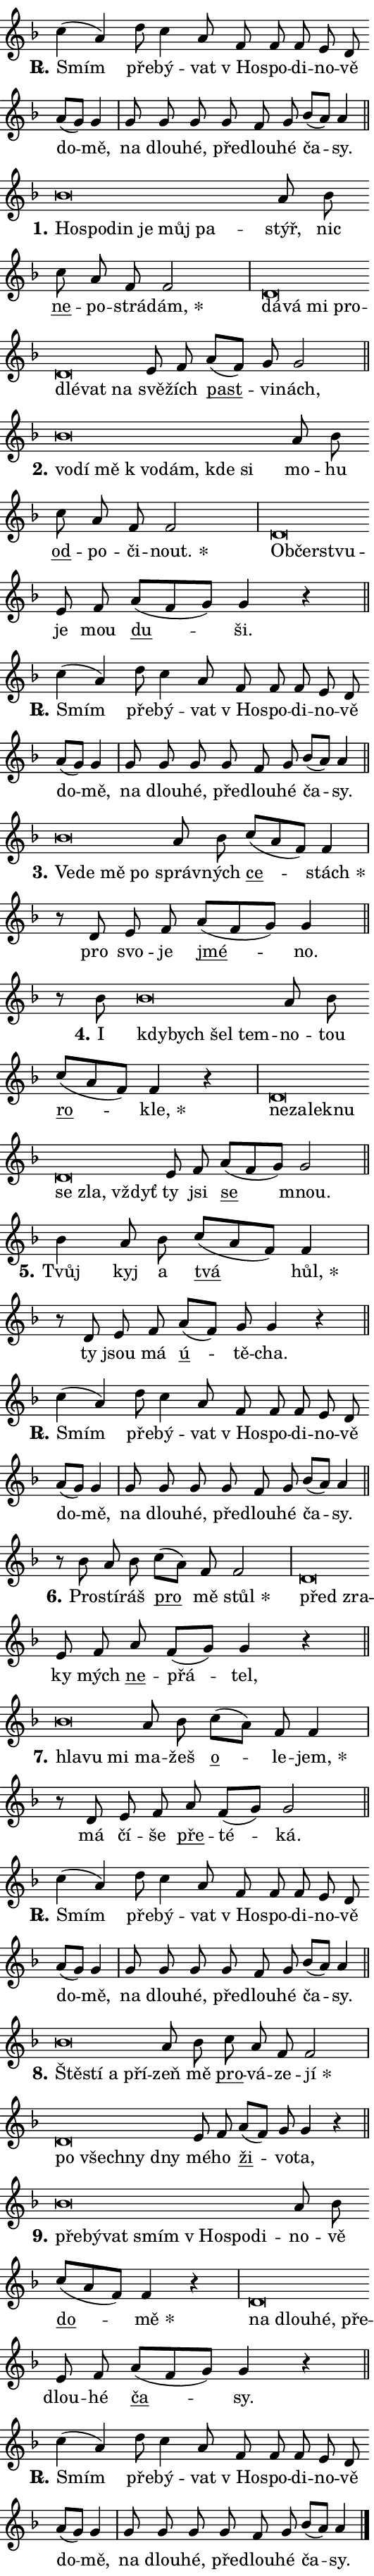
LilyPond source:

\version "2.24.0"
\header { tagline = "" }
\paper {
  indent = 0\cm
  top-margin = 0\cm
  right-margin = 0.13\cm % to fit lyric hyphens
  bottom-margin = 0\cm
  left-margin = 0\cm
  paper-width = 9\cm
  page-breaking = #ly:one-page-breaking
  system-system-spacing.basic-distance = #11
  score-system-spacing.basic-distance = #11
  ragged-last = ##f
}


%% Author: Thomas Morley
%% https://lists.gnu.org/archive/html/lilypond-user/2020-05/msg00002.html
#(define (line-position grob)
"Returns position of @var[grob} in current system:
   @code{'start}, if at first time-step
   @code{'end}, if at last time-step
   @code{'middle} otherwise
"
  (let* ((col (ly:item-get-column grob))
         (ln (ly:grob-object col 'left-neighbor))
         (rn (ly:grob-object col 'right-neighbor))
         (col-to-check-left (if (ly:grob? ln) ln col))
         (col-to-check-right (if (ly:grob? rn) rn col))
         (break-dir-left
           (and
             (ly:grob-property col-to-check-left 'non-musical #f)
             (ly:item-break-dir col-to-check-left)))
         (break-dir-right
           (and
             (ly:grob-property col-to-check-right 'non-musical #f)
             (ly:item-break-dir col-to-check-right))))
        (cond ((eqv? 1 break-dir-left) 'start)
              ((eqv? -1 break-dir-right) 'end)
              (else 'middle))))

#(define (tranparent-at-line-position vctor)
  (lambda (grob)
  "Relying on @code{line-position} select the relevant enry from @var{vctor}.
Used to determine transparency,"
    (case (line-position grob)
      ((end) (not (vector-ref vctor 0)))
      ((middle) (not (vector-ref vctor 1)))
      ((start) (not (vector-ref vctor 2))))))

noteHeadBreakVisibility =
#(define-music-function (break-visibility)(vector?)
"Makes @code{NoteHead}s transparent relying on @var{break-visibility}"
#{
  \override NoteHead.transparent =
    #(tranparent-at-line-position break-visibility)
#})

#(define delete-ledgers-for-transparent-note-heads
  (lambda (grob)
    "Reads whether a @code{NoteHead} is transparent.
If so this @code{NoteHead} is removed from @code{'note-heads} from
@var{grob}, which is supposed to be @code{LedgerLineSpanner}.
As a result ledgers are not printed for this @code{NoteHead}"
    (let* ((nhds-array (ly:grob-object grob 'note-heads))
           (nhds-list
             (if (ly:grob-array? nhds-array)
                 (ly:grob-array->list nhds-array)
                 '()))
           ;; Relies on the transparent-property being done before
           ;; Staff.LedgerLineSpanner.after-line-breaking is executed.
           ;; This is fragile ...
           (to-keep
             (remove
               (lambda (nhd)
                 (ly:grob-property nhd 'transparent #f))
               nhds-list)))
      ;; TODO find a better method to iterate over grob-arrays, similiar
      ;; to filter/remove etc for lists
      ;; For now rebuilt from scratch
      (set! (ly:grob-object grob 'note-heads)  '())
      (for-each
        (lambda (nhd)
          (ly:pointer-group-interface::add-grob grob 'note-heads nhd))
        to-keep))))

squashNotes = {
  \override NoteHead.X-extent = #'(-0.2 . 0.2)
  \override NoteHead.Y-extent = #'(-0.75 . 0)
  \override NoteHead.stencil =
    #(lambda (grob)
       (let ((pos (ly:grob-property grob 'staff-position)))
         (begin
           (if (< pos -7) (display "ERROR: Lower brevis then expected\n") (display ""))
           (if (<= pos -6) ly:text-interface::print ly:note-head::print))))
}
unSquashNotes = {
  \revert NoteHead.X-extent
  \revert NoteHead.Y-extent
  \revert NoteHead.stencil
}

hideNotes = \noteHeadBreakVisibility #begin-of-line-visible
unHideNotes = \noteHeadBreakVisibility #all-visible

% work-around for resetting accidentals
% https://lilypond.org/doc/v2.23/Documentation/notation/displaying-rhythms#unmetered-music
cadenzaMeasure = {
  \cadenzaOff
  \partial 1024 s1024
  \cadenzaOn
}

#(define-markup-command (accent layout props text) (markup?)
  "Underline accented syllable"
  (interpret-markup layout props
    #{\markup \override #'(offset . 4.3) \underline { #text }#}))

responsum = \markup \concat {
  "R" \hspace #-1.05 \path #0.1 #'((moveto 0 0.07) (lineto 0.9 0.8)) \hspace #0.05 "."
}

spaceSize = #0.6828661417322834 % exact space size for TeX Gyre Schola

\layout {
  \context {
    \Staff
    \remove "Time_signature_engraver"
    \override LedgerLineSpanner.after-line-breaking = #delete-ledgers-for-transparent-note-heads
  }
  \context {
    \Lyrics {
      \override LyricSpace.minimum-distance = \spaceSize
      \override LyricText.font-name = #"TeX Gyre Schola"
      \override LyricText.font-size = 1
      \override StanzaNumber.font-name = #"TeX Gyre Schola Bold"
      \override StanzaNumber.font-size = 1
    }
  }
  \context {
    \Score 
    \override NoteHead.text =
      #(lambda (grob) 
        (let ((pos (ly:grob-property grob 'staff-position)))
          #{\markup {
            \combine
              \halign #-0.55 \raise #(if (= pos -6) 0 0.5) \override #'(thickness . 2) \draw-line #'(3.2 . 0)
              \musicglyph "noteheads.sM1"
          }#}))
  }
}

% magnetic-lyrics.ily
%
%   written by
%     Jean Abou Samra <jean@abou-samra.fr>
%     Werner Lemberg <wl@gnu.org>
%
%   adapted by
%     Jiri Hon <jiri.hon@gmail.com>
%
% Version 2022-Apr-15

% https://www.mail-archive.com/lilypond-user@gnu.org/msg149350.html

#(define (Left_hyphen_pointer_engraver context)
   "Collect syllable-hyphen-syllable occurrences in lyrics and store
them in properties.  This engraver only looks to the left.  For
example, if the lyrics input is @code{foo -- bar}, it does the
following.

@itemize @bullet
@item
Set the @code{text} property of the @code{LyricHyphen} grob between
@q{foo} and @q{bar} to @code{foo}.

@item
Set the @code{left-hyphen} property of the @code{LyricText} grob with
text @q{foo} to the @code{LyricHyphen} grob between @q{foo} and
@q{bar}.
@end itemize

Use this auxiliary engraver in combination with the
@code{lyric-@/text::@/apply-@/magnetic-@/offset!} hook."
   (let ((hyphen #f)
         (text #f))
     (make-engraver
      (acknowledgers
       ((lyric-syllable-interface engraver grob source-engraver)
        (set! text grob)))
      (end-acknowledgers
       ((lyric-hyphen-interface engraver grob source-engraver)
        ;(when (not (grob::has-interface grob 'lyric-space-interface))
          (set! hyphen grob)));)
      ((stop-translation-timestep engraver)
       (when (and text hyphen)
         (ly:grob-set-object! text 'left-hyphen hyphen))
       (set! text #f)
       (set! hyphen #f)))))

#(define (lyric-text::apply-magnetic-offset! grob)
   "If the space between two syllables is less than the value in
property @code{LyricText@/.details@/.squash-threshold}, move the right
syllable to the left so that it gets concatenated with the left
syllable.

Use this function as a hook for
@code{LyricText@/.after-@/line-@/breaking} if the
@code{Left_@/hyphen_@/pointer_@/engraver} is active."
   (let ((hyphen (ly:grob-object grob 'left-hyphen #f)))
     (when hyphen
       (let ((left-text (ly:spanner-bound hyphen LEFT)))
         (when (grob::has-interface left-text 'lyric-syllable-interface)
           (let* ((common (ly:grob-common-refpoint grob left-text X))
                  (this-x-ext (ly:grob-extent grob common X))
                  (left-x-ext
                   (begin
                     ;; Trigger magnetism for left-text.
                     (ly:grob-property left-text 'after-line-breaking)
                     (ly:grob-extent left-text common X)))
                  ;; `delta` is the gap width between two syllables.
                  (delta (- (interval-start this-x-ext)
                            (interval-end left-x-ext)))
                  (details (ly:grob-property grob 'details))
                  (threshold (assoc-get 'squash-threshold details 0.2)))
             (when (< delta threshold)
               (let* (;; We have to manipulate the input text so that
                      ;; ligatures crossing syllable boundaries are not
                      ;; disabled.  For languages based on the Latin
                      ;; script this is essentially a beautification.
                      ;; However, for non-Western scripts it can be a
                      ;; necessity.
                      (lt (ly:grob-property left-text 'text))
                      (rt (ly:grob-property grob 'text))
                      (is-space (grob::has-interface hyphen 'lyric-space-interface))
                      (space (if is-space " " ""))
                      (extra-delta (if is-space spaceSize 0))
                      ;; Append new syllable.
                      (ltrt-space (if (and (string? lt) (string? rt))
                                (string-append lt space rt)
                                (make-concat-markup (list lt space rt))))
                      ;; Right-align `ltrt` to the right side.
                      (ltrt-space-markup (grob-interpret-markup
                               grob
                               (make-translate-markup
                                (cons (interval-length this-x-ext) 0)
                                (make-right-align-markup ltrt-space)))))
                 (begin
                   ;; Don't print `left-text`.
                   (ly:grob-set-property! left-text 'stencil #f)
                   ;; Set text and stencil (which holds all collected
                   ;; syllables so far) and shift it to the left.
                   (ly:grob-set-property! grob 'text ltrt-space)
                   (ly:grob-set-property! grob 'stencil ltrt-space-markup)
                   (ly:grob-translate-axis! grob (- (- delta extra-delta)) X))))))))))


#(define (lyric-hyphen::displace-bounds-first grob)
   ;; Make very sure this callback isn't triggered too early.
   (let ((left (ly:spanner-bound grob LEFT))
         (right (ly:spanner-bound grob RIGHT)))
     (ly:grob-property left 'after-line-breaking)
     (ly:grob-property right 'after-line-breaking)
     (ly:lyric-hyphen::print grob)))

squashThreshold = #0.4

\layout {
  \context {
    \Lyrics
    \consists #Left_hyphen_pointer_engraver
    \override LyricText.after-line-breaking =
      #lyric-text::apply-magnetic-offset!
    \override LyricHyphen.stencil = #lyric-hyphen::displace-bounds-first
    \override LyricText.details.squash-threshold = \squashThreshold
    \override LyricHyphen.minimum-distance = 0
    \override LyricHyphen.minimum-length = \squashThreshold
  }
}

squashText = \override LyricText.details.squash-threshold = 9999
unSquashText = \override LyricText.details.squash-threshold = \squashThreshold

leftText = \override LyricText.self-alignment-X = #LEFT
unLeftText = \revert LyricText.self-alignment-X

starOffset = #(lambda (grob) 
                (let ((x_offset (ly:self-alignment-interface::aligned-on-x-parent grob)))
                  (if (= x_offset 0) 0 (+ x_offset 1.2))))

star = #(define-music-function (syllable)(string?)
"Append star separator at the end of a syllable"
#{
  \once \override LyricText.X-offset = #starOffset
  \lyricmode { \markup {
    #syllable
    \override #'((font-name . "TeX Gyre Schola Bold")) \hspace #0.2 \lower #0.65 \larger "*"
  } }
#})

starAccent = #(define-music-function (syllable)(string?)
"Append star separator at the end of a syllable and make accent"
#{
  \once \override LyricText.X-offset = #starOffset
  \lyricmode { \markup {
    \accent #syllable
    \override #'((font-name . "TeX Gyre Schola Bold")) \hspace #0.2 \lower #0.65 \larger "*"
  } }
#})

breath = #(define-music-function (syllable)(string?)
"Append breathing indicator at the end of a syllable"
#{
  \lyricmode { \markup { #syllable "+" } }
#})

optionalBreath = #(define-music-function (syllable)(string?)
"Append optional breathing indicator at the end of a syllable"
#{
  \lyricmode { \markup { #syllable "(+)" } }
#})


\score {
    <<
        \new Voice = "melody" { \cadenzaOn \key f \major \relative { c''4( a) d8 c4 a8 \bar "" f f f \bar "" e d \bar "" a'[( g)] g4 \cadenzaMeasure \bar "|" g8 g g \bar "" g f g \bar "" bes[( a)] a4 \cadenzaMeasure \bar "||" \break } }
        \new Lyrics \lyricsto "melody" { \lyricmode { \set stanza = \responsum
Smím pře -- bý -- vat "v Ho" -- spo -- di -- no -- vě do -- mě, na dlou -- hé, pře -- dlou -- hé ča -- sy. } }
    >>
    \layout {}
}

\score {
    <<
        \new Voice = "melody" { \cadenzaOn \key f \major \relative { \squashNotes bes'\breve*1/16 \hideNotes \breve*1/16 \bar "" \breve*1/16 \bar "" \breve*1/16 \bar "" \breve*1/16 \breve*1/16 \bar "" \unHideNotes \unSquashNotes a8 bes \bar "" c a f f2 \cadenzaMeasure \bar "|" \squashNotes d\breve*1/16 \hideNotes \breve*1/16 \bar "" \breve*1/16 \bar "" \breve*1/16 \bar "" \breve*1/16 \bar "" \breve*1/16 \breve*1/16 \bar "" \unHideNotes \unSquashNotes e8 f \bar "" a[( f)] g g2 \cadenzaMeasure \bar "||" \break } }
        \new Lyrics \lyricsto "melody" { \lyricmode { \set stanza = "1."
\leftText Ho -- \squashText spo -- din je můj pa -- \unLeftText \unSquashText stýř, nic \markup \accent ne -- po -- strá -- \star dám, \leftText dá -- \squashText vá mi pro -- dlé -- vat na \unLeftText \unSquashText svě -- žích \markup \accent past -- vi -- nách, } }
    >>
    \layout {}
}

\score {
    <<
        \new Voice = "melody" { \cadenzaOn \key f \major \relative { \squashNotes bes'\breve*1/16 \hideNotes \breve*1/16 \bar "" \breve*1/16 \bar "" \breve*1/16 \bar "" \breve*1/16 \bar "" \breve*1/16 \breve*1/16 \bar "" \unHideNotes \unSquashNotes a8 bes \bar "" c a f f2 \cadenzaMeasure \bar "|" \squashNotes d\breve*1/16 \hideNotes \breve*1/16 \breve*1/16 \bar "" \unHideNotes \unSquashNotes e8 f \bar "" a[( f g)] g4 r \cadenzaMeasure \bar "||" \break } }
        \new Lyrics \lyricsto "melody" { \lyricmode { \set stanza = "2."
\leftText vo -- \squashText dí mě "k vo" -- dám, kde si \unLeftText \unSquashText mo -- hu \markup \accent od -- po -- či -- \star nout. \leftText Ob -- \squashText čerst -- vu -- \unLeftText \unSquashText je mou \markup \accent du -- ši. } }
    >>
    \layout {}
}

\score {
    <<
        \new Voice = "melody" { \cadenzaOn \key f \major \relative { c''4( a) d8 c4 a8 \bar "" f f f \bar "" e d \bar "" a'[( g)] g4 \cadenzaMeasure \bar "|" g8 g g \bar "" g f g \bar "" bes[( a)] a4 \cadenzaMeasure \bar "||" \break } }
        \new Lyrics \lyricsto "melody" { \lyricmode { \set stanza = \responsum
Smím pře -- bý -- vat "v Ho" -- spo -- di -- no -- vě do -- mě, na dlou -- hé, pře -- dlou -- hé ča -- sy. } }
    >>
    \layout {}
}

\score {
    <<
        \new Voice = "melody" { \cadenzaOn \key f \major \relative { \squashNotes bes'\breve*1/16 \hideNotes \breve*1/16 \bar "" \breve*1/16 \breve*1/16 \bar "" \unHideNotes \unSquashNotes a8 bes \bar "" c[( a f)] f4 \cadenzaMeasure \bar "|" r8 d8 e8 f \bar "" a[( f g)] g4 \cadenzaMeasure \bar "||" \break } }
        \new Lyrics \lyricsto "melody" { \lyricmode { \set stanza = "3."
\leftText Ve -- \squashText de mě po \unLeftText \unSquashText správ -- ných \markup \accent ce -- \star stách pro svo -- je \markup \accent jmé -- no. } }
    >>
    \layout {}
}

\score {
    <<
        \new Voice = "melody" { \cadenzaOn \key f \major \relative { r8 bes' \squashNotes bes\breve*1/16 \hideNotes \breve*1/16 \bar "" \breve*1/16 \breve*1/16 \bar "" \unHideNotes \unSquashNotes a8 bes \bar "" c[( a f)] f4 r \cadenzaMeasure \bar "|" \squashNotes d\breve*1/16 \hideNotes \breve*1/16 \bar "" \breve*1/16 \bar "" \breve*1/16 \bar "" \breve*1/16 \bar "" \breve*1/16 \breve*1/16 \bar "" \unHideNotes \unSquashNotes e8 f \bar "" a[( f g)] g2 \cadenzaMeasure \bar "||" \break } }
        \new Lyrics \lyricsto "melody" { \lyricmode { \set stanza = "4."
I \leftText kdy -- \squashText bych šel tem -- \unLeftText \unSquashText no -- tou \markup \accent ro -- \star kle, \leftText ne -- \squashText za -- lek -- nu se zla, vždyť \unLeftText \unSquashText ty jsi \markup \accent se mnou. } }
    >>
    \layout {}
}

\score {
    <<
        \new Voice = "melody" { \cadenzaOn \key f \major \relative { bes'4 a8 bes \bar "" c[( a f)] f4 \cadenzaMeasure \bar "|" r8 d e8 f \bar "" a[( f)] g g4 r \cadenzaMeasure \bar "||" \break } }
        \new Lyrics \lyricsto "melody" { \lyricmode { \set stanza = "5."
Tvůj kyj a \markup \accent tvá \star hůl, ty jsou má \markup \accent ú -- tě -- cha. } }
    >>
    \layout {}
}

\score {
    <<
        \new Voice = "melody" { \cadenzaOn \key f \major \relative { c''4( a) d8 c4 a8 \bar "" f f f \bar "" e d \bar "" a'[( g)] g4 \cadenzaMeasure \bar "|" g8 g g \bar "" g f g \bar "" bes[( a)] a4 \cadenzaMeasure \bar "||" \break } }
        \new Lyrics \lyricsto "melody" { \lyricmode { \set stanza = \responsum
Smím pře -- bý -- vat "v Ho" -- spo -- di -- no -- vě do -- mě, na dlou -- hé, pře -- dlou -- hé ča -- sy. } }
    >>
    \layout {}
}

\score {
    <<
        \new Voice = "melody" { \cadenzaOn \key f \major \relative { r8 bes' a8 bes \bar "" c[( a)] f f2 \cadenzaMeasure \bar "|" \squashNotes d\breve*1/16 \hideNotes \breve*1/16 \bar "" \unHideNotes \unSquashNotes e8 f \bar "" a f[( g)] g4 r \cadenzaMeasure \bar "||" \break } }
        \new Lyrics \lyricsto "melody" { \lyricmode { \set stanza = "6."
Pro -- stí -- ráš \markup \accent pro mě \star stůl \leftText před \squashText zra -- \unLeftText \unSquashText ky mých \markup \accent ne -- přá -- tel, } }
    >>
    \layout {}
}

\score {
    <<
        \new Voice = "melody" { \cadenzaOn \key f \major \relative { \squashNotes bes'\breve*1/16 \hideNotes \breve*1/16 \breve*1/16 \bar "" \unHideNotes \unSquashNotes a8 bes \bar "" c[( a)] f f4 \cadenzaMeasure \bar "|" r8 d e8 f \bar "" a f[( g)] g2 \cadenzaMeasure \bar "||" \break } }
        \new Lyrics \lyricsto "melody" { \lyricmode { \set stanza = "7."
\leftText hla -- \squashText vu mi \unLeftText \unSquashText ma -- žeš \markup \accent o -- le -- \star jem, má čí -- še \markup \accent pře -- té -- ká. } }
    >>
    \layout {}
}

\score {
    <<
        \new Voice = "melody" { \cadenzaOn \key f \major \relative { c''4( a) d8 c4 a8 \bar "" f f f \bar "" e d \bar "" a'[( g)] g4 \cadenzaMeasure \bar "|" g8 g g \bar "" g f g \bar "" bes[( a)] a4 \cadenzaMeasure \bar "||" \break } }
        \new Lyrics \lyricsto "melody" { \lyricmode { \set stanza = \responsum
Smím pře -- bý -- vat "v Ho" -- spo -- di -- no -- vě do -- mě, na dlou -- hé, pře -- dlou -- hé ča -- sy. } }
    >>
    \layout {}
}

\score {
    <<
        \new Voice = "melody" { \cadenzaOn \key f \major \relative { \squashNotes bes'\breve*1/16 \hideNotes \breve*1/16 \bar "" \breve*1/16 \breve*1/16 \bar "" \unHideNotes \unSquashNotes a8 bes \bar "" c a f f2 \cadenzaMeasure \bar "|" \squashNotes d\breve*1/16 \hideNotes \breve*1/16 \bar "" \breve*1/16 \breve*1/16 \bar "" \unHideNotes \unSquashNotes e8 f \bar "" a[( f)] g g4 r \cadenzaMeasure \bar "||" \break } }
        \new Lyrics \lyricsto "melody" { \lyricmode { \set stanza = "8."
\leftText Ště -- \squashText stí a pří -- \unLeftText \unSquashText zeň mě \markup \accent pro -- vá -- ze -- \star jí \leftText po \squashText všech -- ny dny \unLeftText \unSquashText mé -- ho \markup \accent ži -- vo -- ta, } }
    >>
    \layout {}
}

\score {
    <<
        \new Voice = "melody" { \cadenzaOn \key f \major \relative { \squashNotes bes'\breve*1/16 \hideNotes \breve*1/16 \bar "" \breve*1/16 \bar "" \breve*1/16 \bar "" \breve*1/16 \bar "" \breve*1/16 \breve*1/16 \bar "" \unHideNotes \unSquashNotes a8 bes \bar "" c[( a f)] f4 r \cadenzaMeasure \bar "|" \squashNotes d\breve*1/16 \hideNotes \breve*1/16 \bar "" \breve*1/16 \breve*1/16 \bar "" \unHideNotes \unSquashNotes e8 f \bar "" a[( f g)] g4 r \cadenzaMeasure \bar "||" \break } }
        \new Lyrics \lyricsto "melody" { \lyricmode { \set stanza = "9."
\leftText pře -- \squashText bý -- vat smím "v Ho" -- spo -- di -- \unLeftText \unSquashText no -- vě \markup \accent do -- \star mě \leftText na \squashText dlou -- hé, pře -- \unLeftText \unSquashText dlou -- hé \markup \accent ča -- sy. } }
    >>
    \layout {}
}

\score {
    <<
        \new Voice = "melody" { \cadenzaOn \key f \major \relative { c''4( a) d8 c4 a8 \bar "" f f f \bar "" e d \bar "" a'[( g)] g4 \cadenzaMeasure \bar "|" g8 g g \bar "" g f g \bar "" bes[( a)] a4 \cadenzaMeasure \bar "||" \break } \bar "|." }
        \new Lyrics \lyricsto "melody" { \lyricmode { \set stanza = \responsum
Smím pře -- bý -- vat "v Ho" -- spo -- di -- no -- vě do -- mě, na dlou -- hé, pře -- dlou -- hé ča -- sy. } }
    >>
    \layout {}
}
